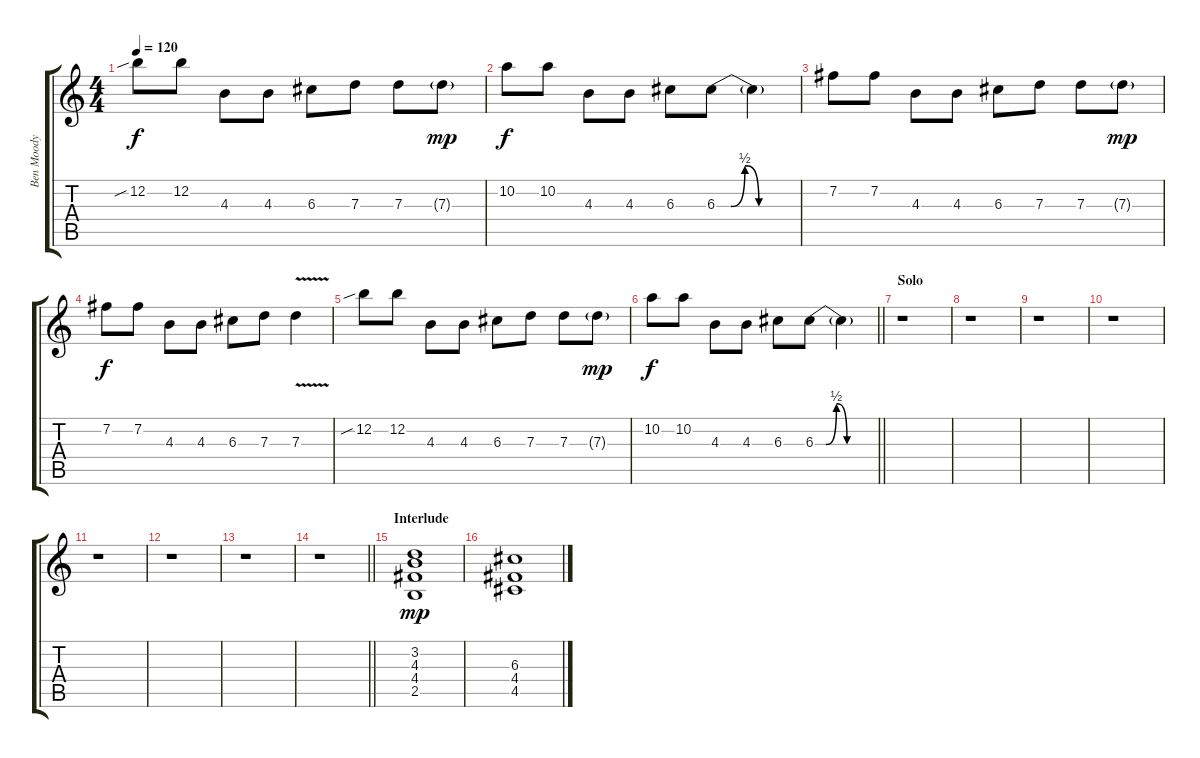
\track ("Ben Moody" "Ben Moody") {instrument distortionguitar}
\staff {score tabs}
\tuning (E4 B3 G3 D3 A2 D2) {hide}
\ts (4 4)
\tempo 120
\clef g2
\ks c
12.2{sib}.8{dy f} 12.2.8 4.3.8 4.3.8 6.3.8 7.3.8 7.3.8 7.3{g}.8{dy mp} |
10.2.8{dy f} 10.2.8 4.3.8 4.3.8 6.3.8 6.3{be (custom 0 0 10 0 20 2 30 0 60 0)}.8 6.3{t}.4 |
7.2.8 7.2.8 4.3.8 4.3.8 6.3.8 7.3.8 7.3.8 7.3{g}.8{dy mp} |
7.2.8{dy f} 7.2.8 4.3.8 4.3.8 6.3.8 7.3.8 7.3{v}.4 |
12.2{sib}.8 12.2.8 4.3.8 4.3.8 6.3.8 7.3.8 7.3.8 7.3{g}.8{dy mp} |
\barLineRight lightlight
10.2.8{dy f} 10.2.8 4.3.8 4.3.8 6.3.8 6.3{be (custom 0 0 10 0 20 2 30 0 60 0)}.8 6.3{t}.4 |
\section ("" "Solo")
r.1 |
r.1 |
r.1 |
r.1 |
r.1 |
r.1 |
r.1 |
\barLineRight lightlight
r.1 |
\section ("" "Interlude")
(3.2 4.3 4.4 2.5).1{dy mp balance 8 instrument electricguitarmuted} |
(6.3 4.4 4.5).1
